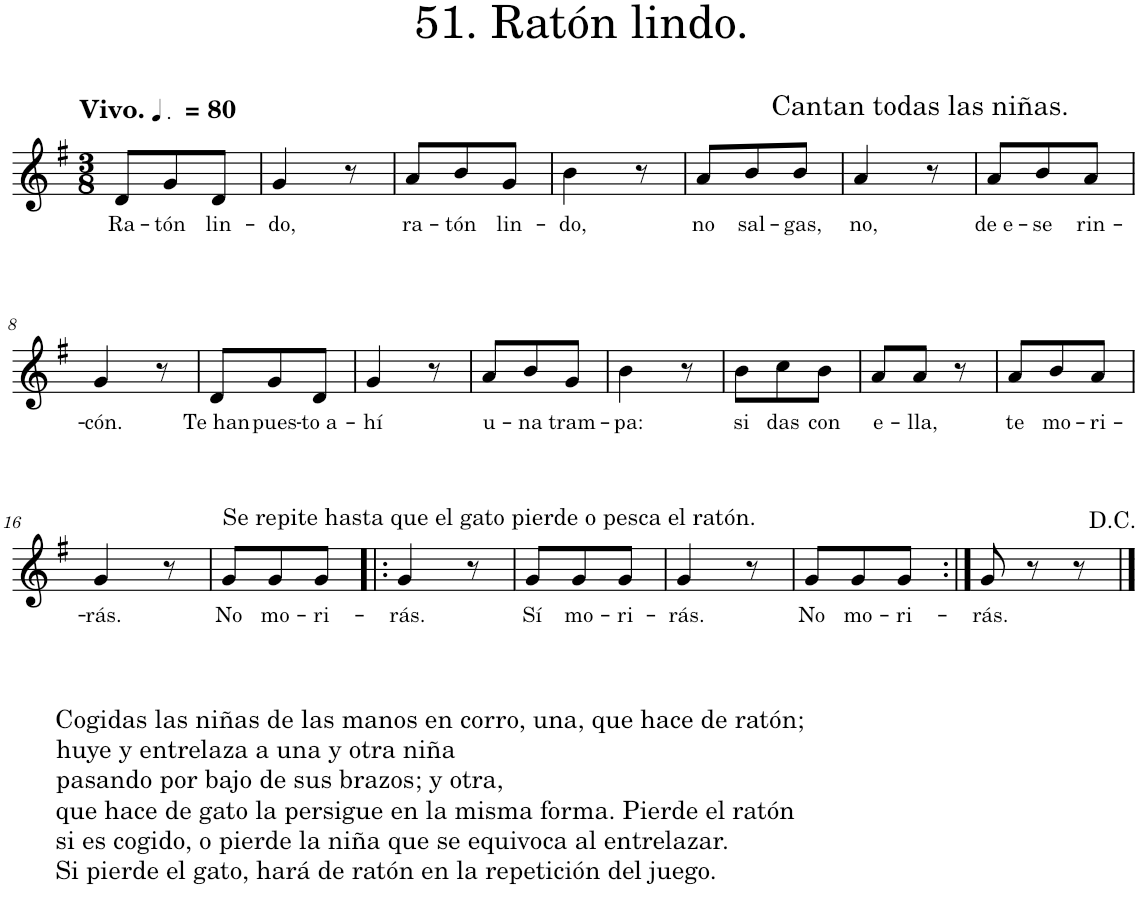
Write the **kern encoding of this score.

**kern	**text
*part1	*part1
*staff1	*staff1
*I"Piano	*
*I'Pno.	*
*clefG2	*
*k[f#]	*
*M3/8	*
*MM120	*
=1	=1
!LO:TX:a:B:t=Vivo.	!
!	!LO:LY:b
8d/L	Ra-
!	!LO:LY:b
8g/	-tón
!	!LO:LY:b
8d/J	lin-
=2	=2
!	!LO:LY:b
4g/	-do,
8r	.
=3	=3
!	!LO:LY:b
8a/L	ra-
!	!LO:LY:b
8b/	-tón
!	!LO:LY:b
8g/J	lin-
=4	=4
!	!LO:LY:b
4b\	-do,
8r	.
=5	=5
!	!LO:LY:b
8a/L	no
!	!LO:LY:b
8b/	sal-
!LO:TX:a:t=Cantan todas las niñas.	!
!	!LO:LY:b
8b/J	-gas,
=6	=6
!	!LO:LY:b
4a/	no,
8r	.
=7	=7
!	!LO:LY:b
8a/L	de e-
!	!LO:LY:b
8b/	-se
!	!LO:LY:b
8a/J	rin-
!!LO:LB:g=z
=8	=8
!	!LO:LY:b
4g/	-cón.
8r	.
=9	=9
!	!LO:LY:b
8d/L	Te han
!	!LO:LY:b
8g/	pues-
!	!LO:LY:b
8d/J	-to a-
=10	=10
!	!LO:LY:b
4g/	-hí
8r	.
=11	=11
!	!LO:LY:b
8a/L	u-
!	!LO:LY:b
8b/	-na
!	!LO:LY:b
8g/J	tram-
=12	=12
!	!LO:LY:b
4b\	-pa:
8r	.
=13	=13
!	!LO:LY:b
8b\L	si
!	!LO:LY:b
8cc\	das
!	!LO:LY:b
8b\J	con
=14	=14
!	!LO:LY:b
8a/L	e-
!	!LO:LY:b
8a/J	-lla,
8r	.
=15	=15
!	!LO:LY:b
8a/L	te
!	!LO:LY:b
8b/	mo-
!	!LO:LY:b
8a/J	-ri-
!!LO:LB:g=z
=16	=16
!	!LO:LY:b
4g/	-rás.
8r	.
=17	=17
!	!LO:LY:b
8g/L	No
!	!LO:LY:b
8g/	mo-
!LO:TX:b:t=Cogidas las niñas de las manos en corro, una, que hace de ratón;	!
!LO:TX:b:t=huye y entrelaza a una y otra niña	!
!LO:TX:b:t=pasando por bajo de sus brazos; y otra,	!
!LO:TX:b:t=que hace de gato la persigue en la misma forma. Pierde el ratón	!
!LO:TX:b:t=si es cogido, o pierde la niña que se equivoca al entrelazar.	!
!LO:TX:b:t=Si pierde el gato, hará de ratón en la repetición del juego.	!
!	!LO:LY:b
8g/J	-ri-
=18!|:	=18!|:
!LO:TX:a:t=Se repite hasta que el gato pierde o pesca el ratón.	!
!	!LO:LY:b
4g/	-rás.
8r	.
=19	=19
!	!LO:LY:b
8g/L	Sí
!	!LO:LY:b
8g/	mo-
!	!LO:LY:b
8g/J	-ri-
=20	=20
!	!LO:LY:b
4g/	-rás.
8r	.
=21	=21
!	!LO:LY:b
8g/L	No
!	!LO:LY:b
8g/	mo-
!	!LO:LY:b
8g/J	-ri-
=22:|!	=22:|!
!	!LO:LY:b
8g/	-rás.
8r	.
8r	.
==	==
*-	*-
